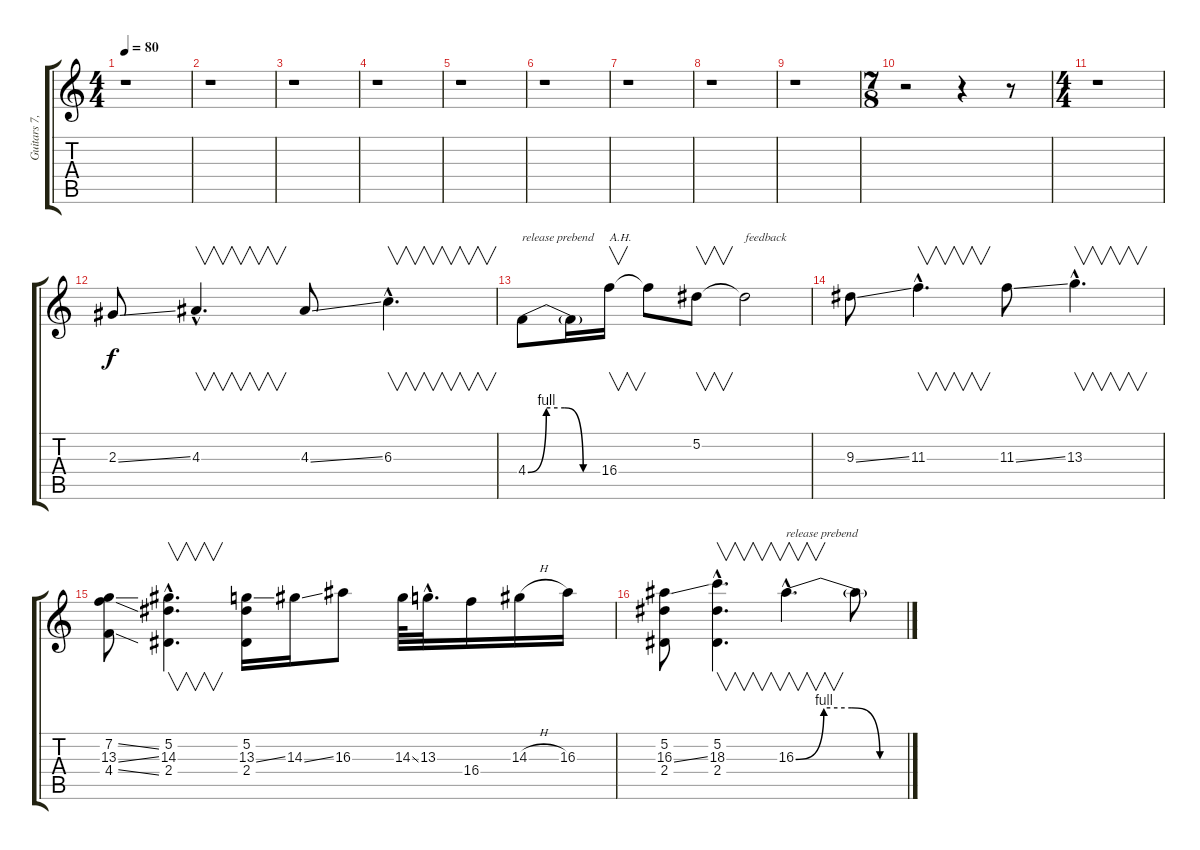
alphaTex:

\track ("Guitars 7,8" "Guitars 7,") {instrument overdrivenguitar}
\staff {score tabs}
\tuning (Eb4 Bb3 Gb3 Db3 Ab2 Eb2) {hide}
\ts (4 4)
\tempo 80
\clef g2
\ks c
r.1{dy f} |
r.1 |
r.1 |
r.1 |
r.1 |
r.1 |
r.1 |
r.1 |
r.1 |
\ts (7 8)
r.2 r.4 r.8 |
\ts (4 4)
r.1 |
2.3{ss}.8 4.3{hac}.4{v d} 4.3{ss}.8 6.3{hac}.4{v d} |
4.4{be (custom 0 0 15 4 30 4 45 0 60 0)}.8{txt "release prebend"} 4.4{t}.16 16.4.16{v txt "A.H."} 16.4{t}.8 5.2.8{v} 5.2{t}.2{txt "feedback"} |
9.3{ss}.8 11.3{hac}.4{v d} 11.3{ss}.8 13.3{hac}.4{v d} |
(7.2{ss} 13.3{ss} 4.4{ss}).8 (5.2{hac} 14.3{hac} 2.4{hac}).4{v d} (5.2 13.3{ss} 2.4).16 14.3{ss}.16 16.3.8 14.3{ss}.64 13.3{hac}.32{d} 16.4.16 14.3{h}.16 16.3.16 |
(5.2 16.3{ss} 2.4).8 (5.2{hac} 18.3{hac} 2.4{hac}).4{v d} 16.3{be (custom 0 0 15 4 30 4 45 0 60 0) hac}.4{v d txt "release prebend"} 16.3{t}.8
